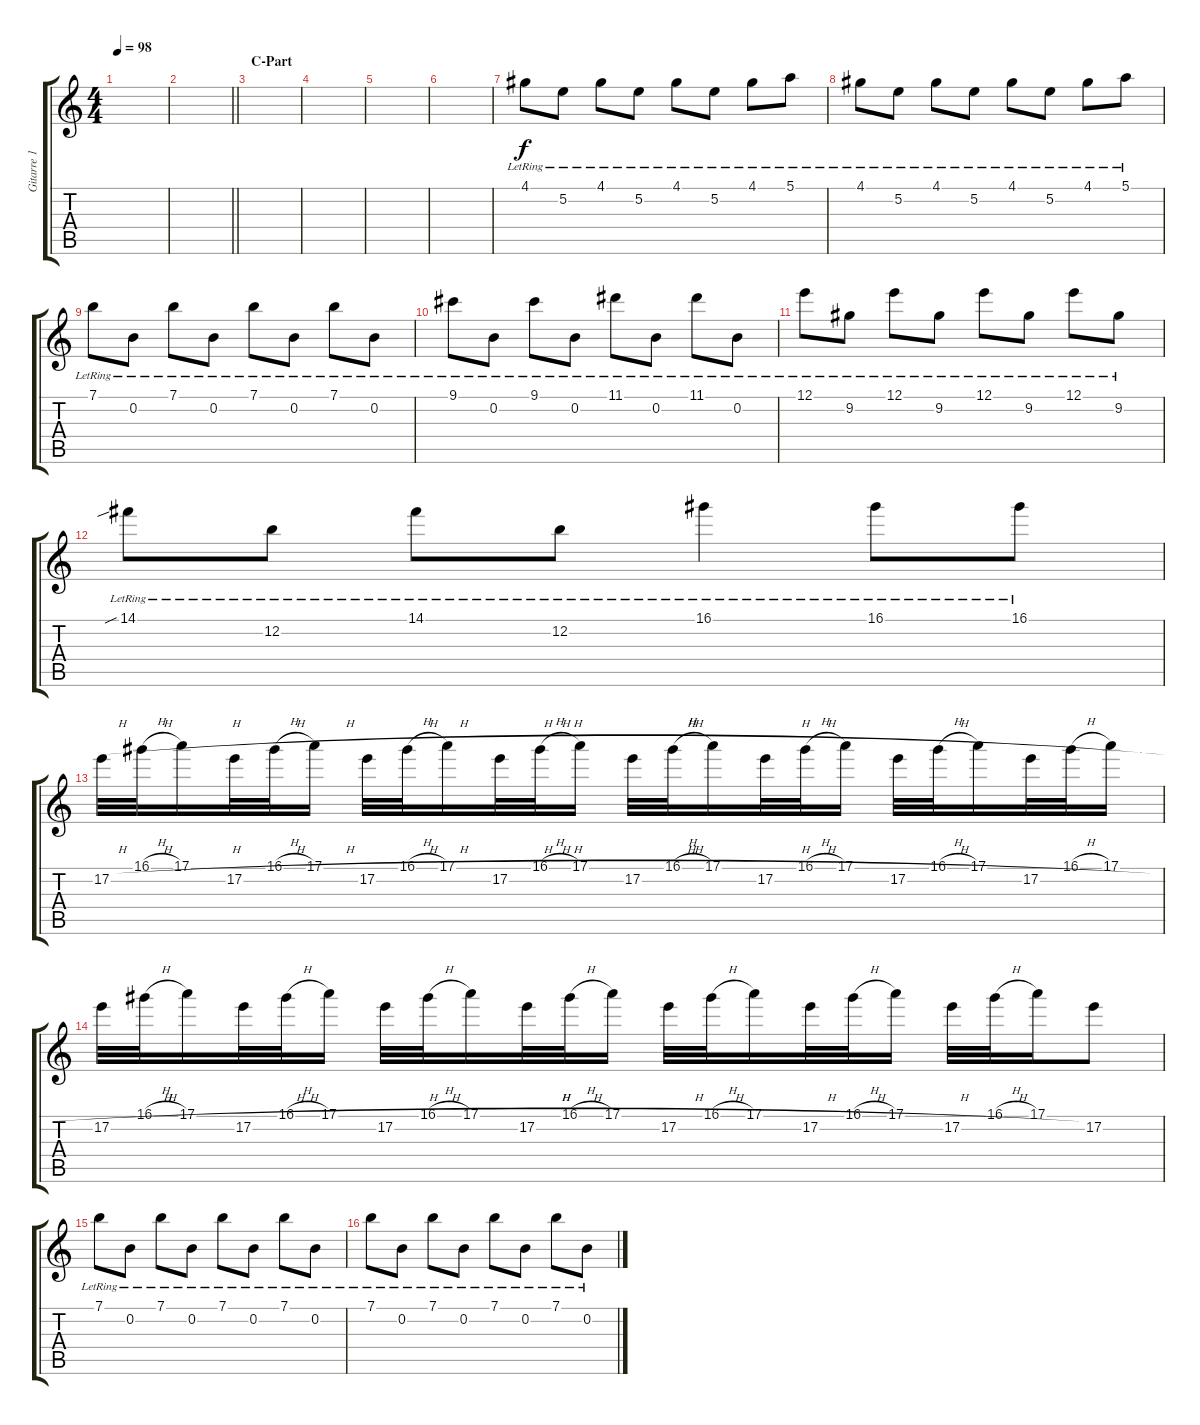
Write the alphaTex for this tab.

\track ("Gitarre 1 (Clean)" "Gitarre 1 ") {instrument electricguitarjazz}
\staff {score tabs}
\tuning (E4 B3 G3 D3 A2 E2) {hide}
\ts (4 4)
\tempo 98
\clef g2
\ks c
|
\barLineRight lightlight
|
\section ("" "C-Part")
|
|
|
|
4.1{lr}.8{volume 14} 5.2{lr}.8 4.1{lr}.8 5.2{lr}.8 4.1{lr}.8 5.2{lr}.8 4.1{lr}.8 5.1{lr}.8 |
4.1{lr}.8 5.2{lr}.8 4.1{lr}.8 5.2{lr}.8 4.1{lr}.8 5.2{lr}.8 4.1{lr}.8 5.1{lr}.8 |
7.1{lr}.8 0.2{lr}.8 7.1{lr}.8 0.2{lr}.8 7.1{lr}.8 0.2{lr}.8 7.1{lr}.8 0.2{lr}.8 |
9.1{lr}.8 0.2{lr}.8 9.1{lr}.8 0.2{lr}.8 11.1{lr}.8 0.2{lr}.8 11.1{lr}.8 0.2{lr}.8 |
12.1{lr}.8 9.2{lr}.8 12.1{lr}.8 9.2{lr}.8 12.1{lr}.8 9.2{lr}.8 12.1{lr}.8 9.2{lr}.8 |
14.1{sib lr}.8 12.2{lr}.8 14.1{lr}.8 12.2{lr}.8 16.1{lr}.4 16.1{lr}.8 16.1{lr}.8 |
17.2{h}.32 16.1{h}.32 17.1.16 17.2{h}.32 16.1{h}.32 17.1.16 17.2{h}.32 16.1{h}.32 17.1.16 17.2{h}.32 16.1{h}.32 17.1.16 17.2{h}.32 16.1{h}.32 17.1.16 17.2{h}.32 16.1{h}.32 17.1.16 17.2{h}.32 16.1{h}.32 17.1.16 17.2{h}.32 16.1{h}.32 17.1.16 |
17.2{h}.32 16.1{h}.32 17.1.16 17.2{h}.32 16.1{h}.32 17.1.16 17.2{h}.32 16.1{h}.32 17.1.16 17.2{h}.32 16.1{h}.32 17.1.16 17.2{h}.32 16.1{h}.32 17.1.16 17.2{h}.32 16.1{h}.32 17.1.16 17.2{h}.32 16.1{h}.32 17.1.16 17.2.8 |
7.1{lr}.8 0.2{lr}.8 7.1{lr}.8 0.2{lr}.8 7.1{lr}.8 0.2{lr}.8 7.1{lr}.8 0.2{lr}.8 |
7.1{lr}.8 0.2{lr}.8 7.1{lr}.8 0.2{lr}.8 7.1{lr}.8 0.2{lr}.8 7.1{lr}.8 0.2{lr}.8
